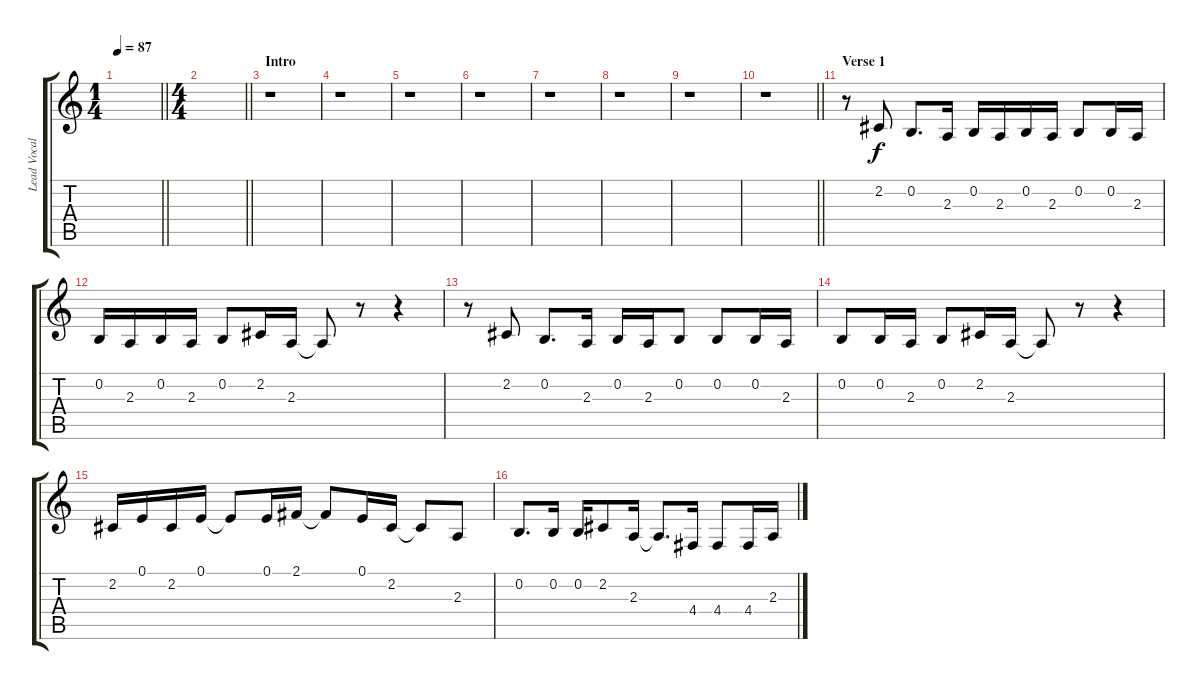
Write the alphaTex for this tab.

\track ("Lead Vocals" "Lead Vocal") {instrument altosax}
\staff {score tabs}
\tuning (E4 B3 G3 D3 A2 E2) {hide}
\ts (1 4)
\tempo 87
\clef g2
\barLineRight lightlight
\ks c
|
\ts (4 4)
\barLineRight lightlight
|
\section ("" "Intro")
r.1 |
r.1 |
r.1 |
r.1 |
r.1 |
r.1 |
r.1 |
\barLineRight lightlight
r.1 |
\section ("" "Verse 1")
r.8 2.2.8 0.2.8{d} 2.3.16 0.2.16 2.3.16 0.2.16 2.3.16 0.2.8 0.2.16 2.3.16 |
0.2.16 2.3.16 0.2.16 2.3.16 0.2.8 2.2.16 2.3.16 2.3{t}.8 r.8 r.4 |
r.8 2.2.8 0.2.8{d} 2.3.16 0.2.16 2.3.16 0.2.8 0.2.8 0.2.16 2.3.16 |
0.2.8 0.2.16 2.3.16 0.2.8 2.2.16 2.3.16 2.3{t}.8 r.8 r.4 |
2.2.16 0.1.16 2.2.16 0.1.16 0.1{t}.8 0.1.16 2.1.16 2.1{t}.8 0.1.16 2.2.16 2.2{t}.8 2.3.8 |
0.2.8{d} 0.2.16 0.2.16 2.2.8 2.3.16 2.3{t}.8{d} 4.4.16 4.4.8 4.4.16 2.3.16
